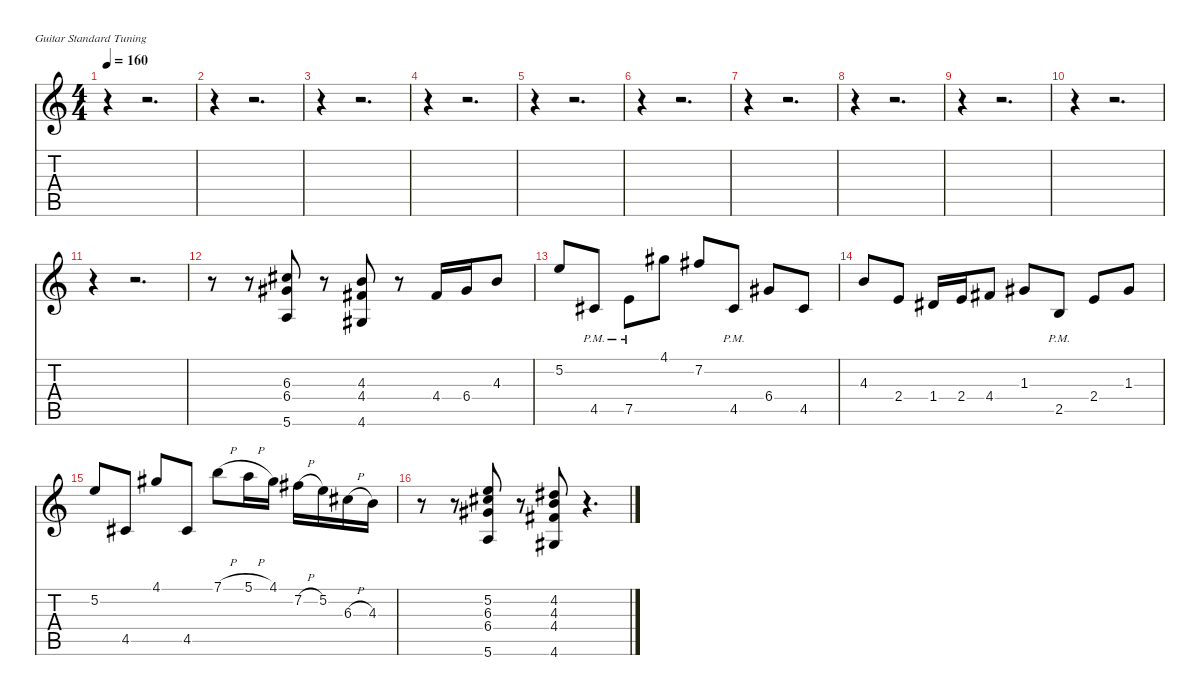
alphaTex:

\defaultSystemsLayout 4
\hideDynamics
\bracketExtendMode nobrackets
\singleTrackTrackNamePolicy hidden
\multiTrackTrackNamePolicy hidden
\firstSystemTrackNameMode fullname
\firstSystemTrackNameOrientation horizontal
\otherSystemsTrackNameOrientation horizontal
\track ("Distortion 2" "od.guit.") {instrument overdrivenguitar}
\staff {score tabs}
\tuning (E4 B3 G3 D3 A2 E2)
\ts (4 4)
\beaming (8 2 2 2 2)
\tempo 160
\clef g2
\ks c
r.4{dy f instrument overdrivenguitar beam Down} r.2{d beam Down} |
r.4{beam Down} r.2{d beam Down} |
r.4{beam Down} r.2{d beam Down} |
r.4{beam Down} r.2{d beam Down} |
r.4{beam Down} r.2{d beam Down} |
r.4{beam Down} r.2{d beam Down} |
r.4{beam Down} r.2{d beam Down} |
r.4{beam Down} r.2{d beam Down} |
r.4{beam Down} r.2{d beam Down} |
r.4{beam Down} r.2{d beam Down} |
r.4{beam Down} r.2{d beam Down} |
r.8{beam Down} r.8{beam Down} (6.3{acc #} 6.4{acc #} 5.6).8{beam Up} r.8{beam Up} (4.3 4.4{acc #} 4.6{acc #}).8{beam Up} r.8{beam Up} 4.4{acc #}.16{beam Up} 6.4{acc #}.16{beam Up} 4.3.8{beam Up} |
5.2.8{beam Up} 4.5{pm acc #}.8{beam Up} 7.5{pm}.8{beam Down} 4.1{acc #}.8{beam Down} 7.2{acc #}.8{beam Up} 4.5{pm acc #}.8{beam Up} 6.4{acc #}.8{beam Up} 4.5{acc #}.8{beam Up} |
4.3.8{beam Up} 2.4.8{beam Up} 1.4{acc #}.16{beam Up} 2.4.16{beam Up} 4.4{acc #}.8{beam Up} 1.3{acc #}.8{beam Up} 2.5{pm}.8{beam Up} 2.4.8{beam Up} 1.3{acc #}.8{beam Up} |
5.2.8{beam Up} 4.5{acc #}.8{beam Up} 4.1{acc #}.8{beam Up} 4.5{acc #}.8{beam Up} 7.1{h}.8{beam Down} 5.1{h}.16{beam Down} 4.1{acc #}.16{beam Down} 7.2{h acc #}.16{beam Down} 5.2.16{beam Down} 6.3{h acc #}.16{beam Down} 4.3.16{beam Down} |
r.8{beam Down} r.8{beam Down} (5.2 6.3{acc #} 6.4{acc #} 5.6).8{beam Up} r.8{beam Up} (4.2{acc #} 4.3 4.4{acc #} 4.6{acc #}).8{beam Up} r.4{d beam Up}
